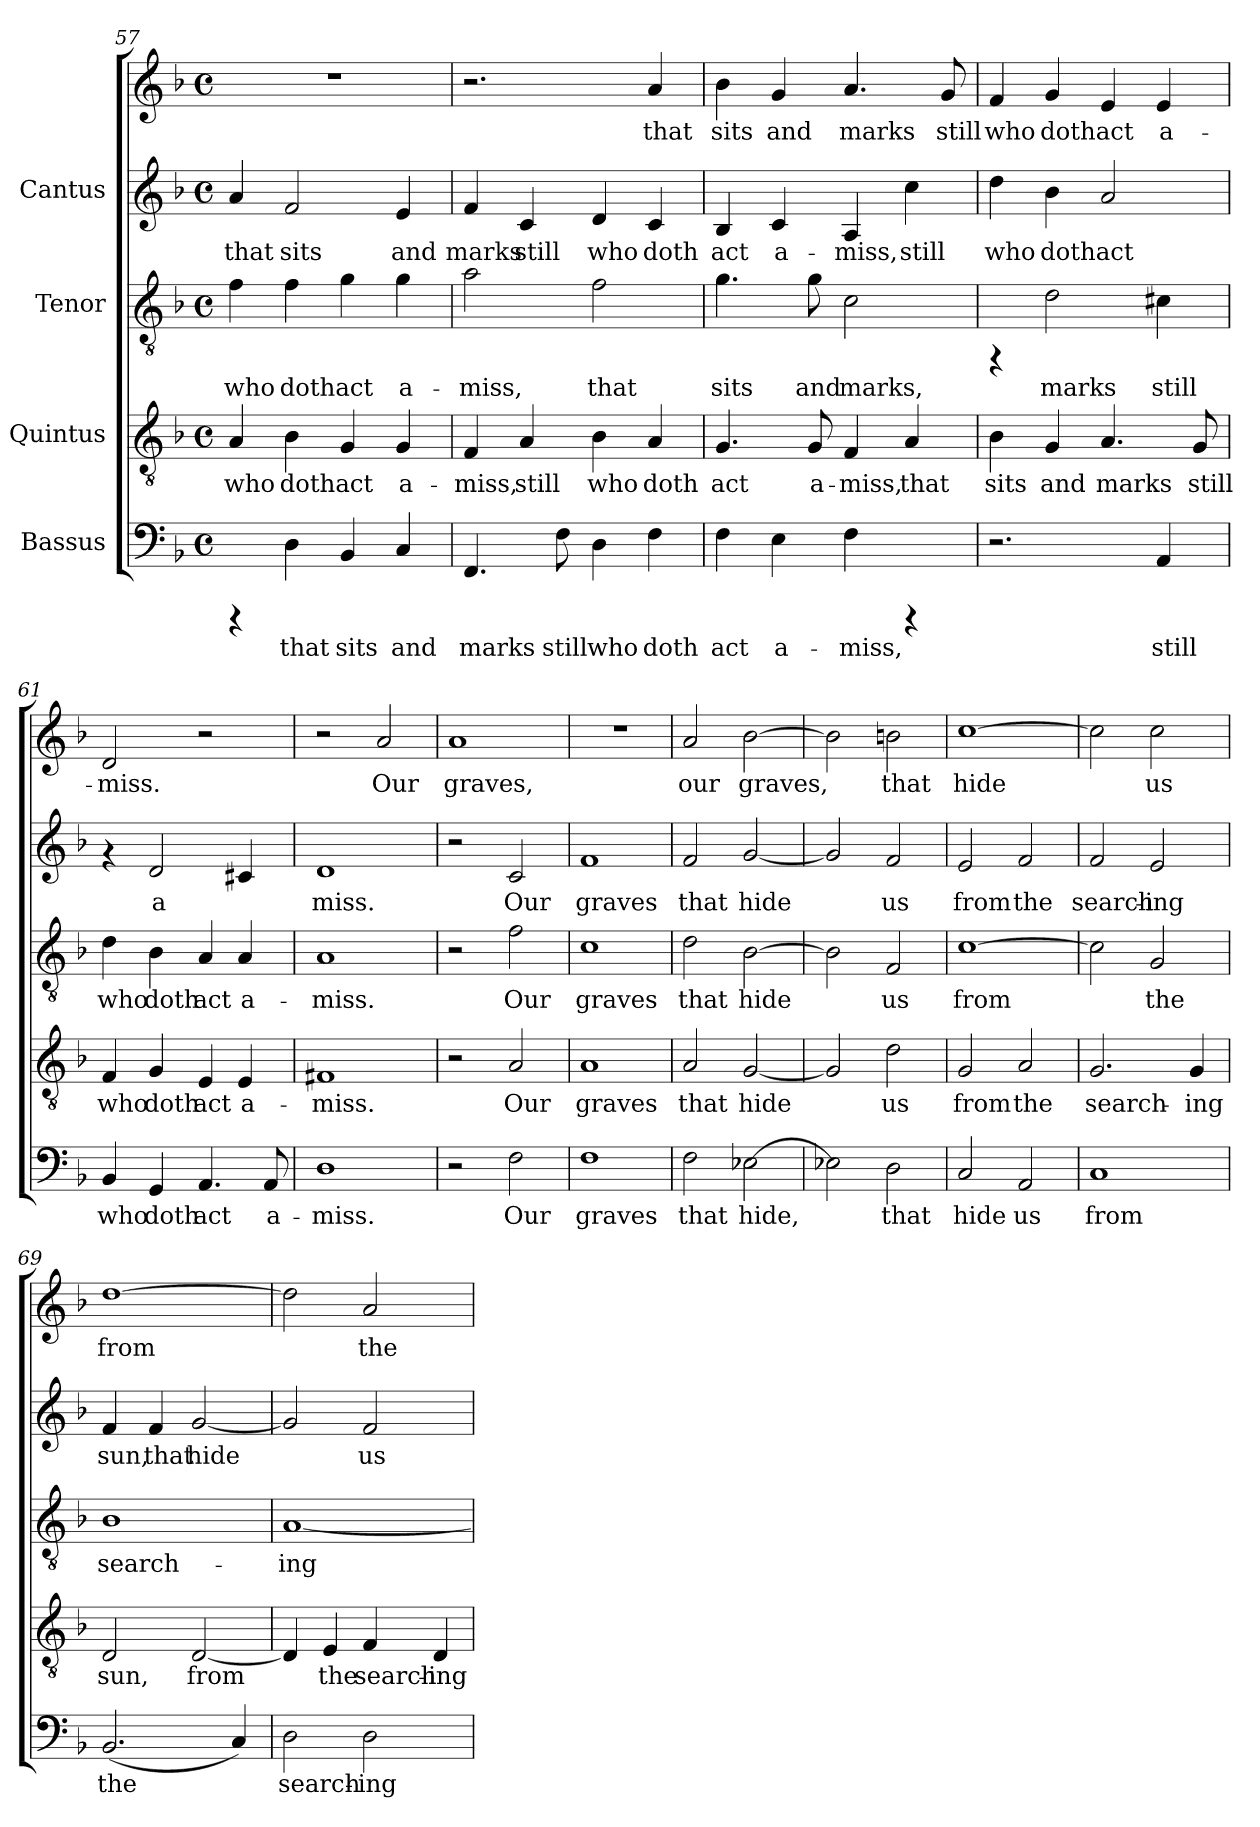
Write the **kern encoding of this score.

**kern	**text	**kern	**text	**kern	**text	**kern	**text	**kern	**text
*part4	*part4	*part3	*part3	*part2	*part2	*part1	*part1	*part1	*part1
*staff5	*staff5	*staff4	*staff4	*staff3	*staff3	*staff2	*staff2	*staff1	*staff1
*I"Bassus	*	*I"Quintus	*	*I"Tenor	*	*I"Cantus	*	*	*
!!LO:LB:g=z
*clefF4	*	*clefGv2	*	*clefGv2	*	*clefG2	*	*clefG2	*
*k[b-]	*	*k[b-]	*	*k[b-]	*	*k[b-]	*	*k[b-]	*
*F:	*	*F:	*	*F:	*	*F:	*	*F:	*
*M4/4	*	*M4/4	*	*M4/4	*	*M4/4	*	*M4/4	*
*met(c)	*	*met(c)	*	*met(c)	*	*met(c)	*	*met(c)	*
=57	=57	=57	=57	=57	=57	=57	=57	=57	=57
!	!	!	!LO:LY:b:cj	!	!LO:LY:b:cj	!	!LO:LY:b:cj	!	!
4rCCC	.	4A/	who	4f\	who	4a/	that	1r	.
!	!LO:LY:b:cj	!	!LO:LY:b:cj	!	!LO:LY:b:cj	!	!LO:LY:b:cj	!	!
4D\	that	4B-\	doth	4f\	doth	2f/	sits	.	.
!	!LO:LY:b:cj	!	!LO:LY:b:cj	!	!LO:LY:b:cj	!	!	!	!
4BB-/	sits	4G/	act	4g\	act	.	.	.	.
!	!LO:LY:b:cj	!	!LO:LY:b:cj	!	!LO:LY:b:cj	!	!LO:LY:b:cj	!	!
4C/	and	4G/	a-	4g\	a-	4e/	and	.	.
=58	=58	=58	=58	=58	=58	=58	=58	=58	=58
!	!LO:LY:b:cj	!	!LO:LY:b:cj	!	!LO:LY:b:cj	!	!LO:LY:b:cj	!	!
4.FF/	marks	4F/	-miss,	2a\	-miss,	4f/	marks	2.r	.
!	!	!	!LO:LY:b:cj	!	!	!	!LO:LY:b:cj	!	!
.	.	4A/	still	.	.	4c/	still	.	.
!	!LO:LY:b:cj	!	!	!	!	!	!	!	!
8F\	still	.	.	.	.	.	.	.	.
!	!LO:LY:b:cj	!	!LO:LY:b:cj	!	!LO:LY:b:cj	!	!LO:LY:b:cj	!	!
4D\	who	4B-\	who	2f\	that	4d/	who	.	.
!	!LO:LY:b:cj	!	!LO:LY:b:cj	!	!	!	!LO:LY:b:cj	!	!LO:LY:b:cj
4F\	doth	4A/	doth	.	.	4c/	doth	4a/	that
=59	=59	=59	=59	=59	=59	=59	=59	=59	=59
!	!LO:LY:b:cj	!	!LO:LY:b:cj	!	!LO:LY:b:cj	!	!LO:LY:b:cj	!	!LO:LY:b:cj
4F\	act	4.G/	act	4.g\	sits	4B-/	act	4b-\	sits
!	!LO:LY:b:cj	!	!	!	!	!	!LO:LY:b:cj	!	!LO:LY:b:cj
4E\	a-	.	.	.	.	4c/	a-	4g/	and
!	!	!	!LO:LY:b:cj	!	!LO:LY:b:cj	!	!	!	!
.	.	8G/	a-	8g\	and	.	.	.	.
!	!LO:LY:b:cj	!	!LO:LY:b:cj	!	!LO:LY:b:cj	!	!LO:LY:b:cj	!	!LO:LY:b:cj
4F\	-miss,	4F/	-miss,	2c\	marks,	4A/	-miss,	4.a/	marks
!	!	!	!LO:LY:b:cj	!	!	!	!LO:LY:b:cj	!	!
4rCCC	.	4A/	that	.	.	4cc\	still	.	.
!	!	!	!	!	!	!	!	!	!LO:LY:b:cj
.	.	.	.	.	.	.	.	8g/	still
=60	=60	=60	=60	=60	=60	=60	=60	=60	=60
!	!	!	!LO:LY:b:cj	!	!	!	!LO:LY:b:cj	!	!LO:LY:b:cj
2.r	.	4B-\	sits	4rFF	.	4dd\	-who	4f/	who
!	!	!	!LO:LY:b:cj	!	!LO:LY:b:cj	!	!LO:LY:b:cj	!	!LO:LY:b:cj
.	.	4G/	and	2d\	marks	4b-\	doth	4g/	doth
!	!	!	!LO:LY:b:cj	!	!	!	!LO:LY:b:cj	!	!LO:LY:b:cj
.	.	4.A/	marks	.	.	2a/	act	4e/	act
!	!LO:LY:b:cj	!	!	!	!LO:LY:b:cj	!	!	!	!LO:LY:b:cj
4AA/	still	.	.	4c#X\	still	.	.	4e/	a-
!	!	!	!LO:LY:b:cj	!	!	!	!	!	!
.	.	8G/	still	.	.	.	.	.	.
!!LO:PB:g=z
=61	=61	=61	=61	=61	=61	=61	=61	=61	=61
!	!LO:LY:b:cj	!	!LO:LY:b:cj	!	!LO:LY:b:cj	!	!	!	!LO:LY:b:cj
4BB-/	who	4F/	who	4d\	who	4rf	.	2d/	miss.
!	!LO:LY:b:cj	!	!LO:LY:b:cj	!	!LO:LY:b:cj	!	!LO:LY:b:cj	!	!
4GG/	doth	4G/	doth	4B-\	doth	2d/	a-	.	.
!	!LO:LY:b:cj	!	!LO:LY:b:cj	!	!LO:LY:b:cj	!	!	!	!
4.AA/	act	4E/	act	4A/	act	.	.	2r	.
!	!	!	!LO:LY:b:cj	!	!LO:LY:b:cj	!	!LO:LY:b:cj	!	!
.	.	4E/	a-	4A/	a-	4c#X/	--	.	.
!	!LO:LY:b:cj	!	!	!	!	!	!	!	!
8AA/	a-	.	.	.	.	.	.	.	.
=62	=62	=62	=62	=62	=62	=62	=62	=62	=62
!	!LO:LY:b:cj	!	!LO:LY:b:cj	!	!LO:LY:b:cj	!	!LO:LY:b:cj	!	!
1D	-miss.	1F#X	-miss.	1A	-miss.	1d	miss.	2r	.
!	!	!	!	!	!	!	!	!	!LO:LY:b:cj
.	.	.	.	.	.	.	.	2a/	-Our
=63	=63	=63	=63	=63	=63	=63	=63	=63	=63
!	!	!	!	!	!	!	!	!	!LO:LY:b:cj
2r	.	2r	.	2r	.	2r	.	1a	graves,
!	!LO:LY:b:cj	!	!LO:LY:b:cj	!	!LO:LY:b:cj	!	!LO:LY:b:cj	!	!
2F\	Our	2A/	Our	2f\	Our	2c/	Our	.	.
=64	=64	=64	=64	=64	=64	=64	=64	=64	=64
!	!LO:LY:b:cj	!	!LO:LY:b:cj	!	!LO:LY:b:cj	!	!LO:LY:b:cj	!	!
1F	graves	1A	graves	1c	graves	1f	graves	1r	.
=65	=65	=65	=65	=65	=65	=65	=65	=65	=65
!	!LO:LY:b:cj	!	!LO:LY:b:cj	!	!LO:LY:b:cj	!	!LO:LY:b:cj	!	!LO:LY:b:cj
2F\	that	2A/	that	2d\	that	2f/	that	2a/	our
!	!LO:LY:b:cj	!	!LO:LY:b:cj	!	!LO:LY:b:cj	!	!LO:LY:b:cj	!	!LO:LY:b:cj
[>2E-X\	hide,	[<2G/	hide	[>2B-\	hide	[<2g/	hide	[>2b-\	graves,
=66	=66	=66	=66	=66	=66	=66	=66	=66	=66
!	!LO:LY:b:cj	!	!LO:LY:b:cj	!	!LO:LY:b:cj	!	!LO:LY:b:cj	!	!LO:LY:b:cj
2E-X\]	.	2G/]	.	2B-\]	.	2g/]	.	2b-\]	.
!	!LO:LY:b:cj	!	!LO:LY:b:cj	!	!LO:LY:b:cj	!	!LO:LY:b:cj	!	!LO:LY:b:cj
2D\	that	2d\	us	2F/	us	2f/	us	2bn\	that
=67	=67	=67	=67	=67	=67	=67	=67	=67	=67
!	!LO:LY:b:cj	!	!LO:LY:b:cj	!	!LO:LY:b:cj	!	!LO:LY:b:cj	!	!LO:LY:b:cj
2C/	hide	2G/	from	[>1c	from	2e/	from	[>1cc	hide
!	!LO:LY:b:cj	!	!LO:LY:b:cj	!	!	!	!LO:LY:b:cj	!	!
2AA/	us	2A/	the	.	.	2f/	the	.	.
!!LO:LB:g=z
=68	=68	=68	=68	=68	=68	=68	=68	=68	=68
!	!LO:LY:b:cj	!	!LO:LY:b:cj	!	!LO:LY:b:cj	!	!LO:LY:b:cj	!	!LO:LY:b:cj
1C	from	2.G/	search-	2c\]	.	2f/	search-	2cc\]	.
!	!	!	!	!	!LO:LY:b:cj	!	!LO:LY:b:cj	!	!LO:LY:b:cj
.	.	.	.	2G/	the	2e/	-ing	2cc\	us
!	!	!	!LO:LY:b:cj	!	!	!	!	!	!
.	.	4G/	-ing	.	.	.	.	.	.
=69	=69	=69	=69	=69	=69	=69	=69	=69	=69
!	!LO:LY:b:cj	!	!LO:LY:b:cj	!	!LO:LY:b:cj	!	!LO:LY:b:cj	!	!LO:LY:b:cj
(<2.BB-/	the	2D/	sun,	1B-	search-	4f/	sun,	[>1dd	from
!	!	!	!	!	!	!	!LO:LY:b:cj	!	!
.	.	.	.	.	.	4f/	that	.	.
!	!	!	!LO:LY:b:cj	!	!	!	!LO:LY:b:cj	!	!
.	.	[<2D/	from	.	.	[<2g/	hide	.	.
!	!LO:LY:b:cj	!	!	!	!	!	!	!	!
4C/)	.	.	.	.	.	.	.	.	.
=70	=70	=70	=70	=70	=70	=70	=70	=70	=70
!	!LO:LY:b:cj	!	!LO:LY:b:cj	!	!LO:LY:b:cj	!	!LO:LY:b:cj	!	!LO:LY:b:cj
2D\	search-	4D/]	.	[<1A	-ing	2g/]	.	2dd\]	.
!	!	!	!LO:LY:b:cj	!	!	!	!	!	!
.	.	4E/	the	.	.	.	.	.	.
!	!LO:LY:b:cj	!	!LO:LY:b:cj	!	!	!	!LO:LY:b:cj	!	!LO:LY:b:cj
2D\	-ing	4F/	search-	.	.	2f/	us	2a/	the
!	!	!	!LO:LY:b:cj	!	!	!	!	!	!
.	.	4D/	-ing	.	.	.	.	.	.
=	=	=	=	=	=	=	=	=	=
*-	*-	*-	*-	*-	*-	*-	*-	*-	*-
